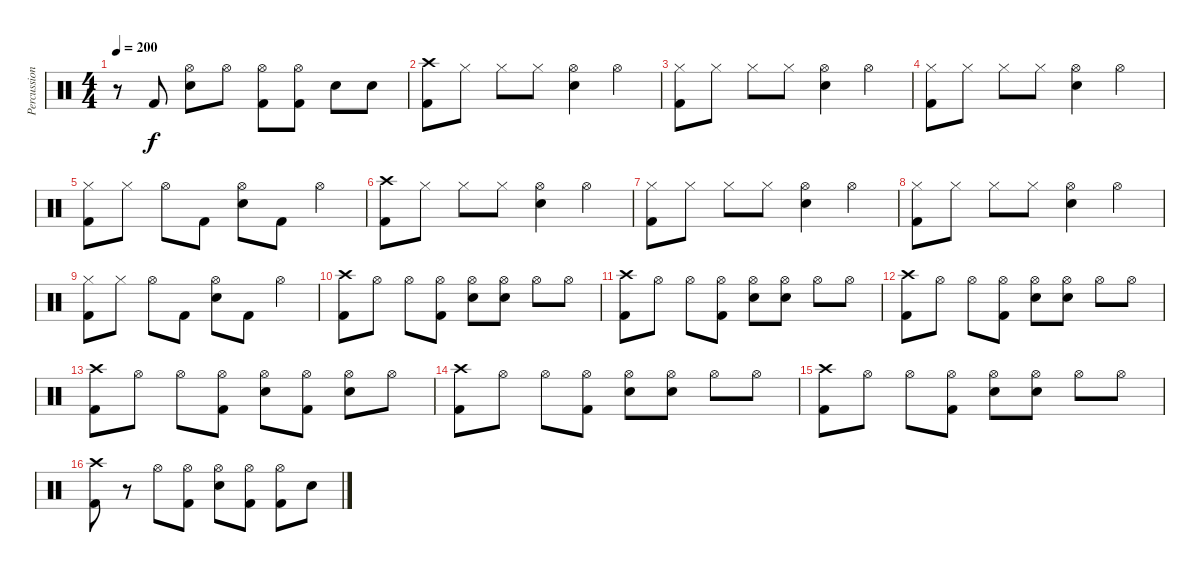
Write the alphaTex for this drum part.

\track ("Percussion" "Percussion") {instrument percussion}
\staff {score}
\articulation defaults
\ts (4 4)
\tempo 200
\clef neutral
\ks c
r.8{dy f} "Kick (hit) 2".8 ("Hi-Hat (open)" "Electric Snare (hit)").8 "Hi-Hat (open)".8 ("Hi-Hat (open)" "Kick (hit) 2").8 ("Hi-Hat (open)" "Kick (hit) 2").8 "Electric Snare (hit)".8 "Electric Snare (hit)".8 |
("Crash high (hit)" "Kick (hit) 2").8 "Hi-Hat (closed)".8 "Hi-Hat (closed)".8 "Hi-Hat (closed)".8 ("Hi-Hat (open)" "Electric Snare (hit)").4 "Hi-Hat (open)".4 |
("Hi-Hat (closed)" "Kick (hit) 2").8 "Hi-Hat (closed)".8 "Hi-Hat (closed)".8 "Hi-Hat (closed)".8 ("Hi-Hat (open)" "Electric Snare (hit)").4 "Hi-Hat (open)".4 |
("Hi-Hat (closed)" "Kick (hit) 2").8 "Hi-Hat (closed)".8 "Hi-Hat (closed)".8 "Hi-Hat (closed)".8 ("Hi-Hat (open)" "Electric Snare (hit)").4 "Hi-Hat (open)".4 |
("Hi-Hat (closed)" "Kick (hit) 2").8 "Hi-Hat (closed)".8 "Hi-Hat (open)".8 "Kick (hit) 2".8 ("Hi-Hat (open)" "Electric Snare (hit)").8 "Kick (hit) 2".8 "Hi-Hat (open)".4 |
("Crash high (hit)" "Kick (hit) 2").8 "Hi-Hat (closed)".8 "Hi-Hat (closed)".8 "Hi-Hat (closed)".8 ("Hi-Hat (open)" "Electric Snare (hit)").4 "Hi-Hat (open)".4 |
("Hi-Hat (closed)" "Kick (hit) 2").8 "Hi-Hat (closed)".8 "Hi-Hat (closed)".8 "Hi-Hat (closed)".8 ("Hi-Hat (open)" "Electric Snare (hit)").4 "Hi-Hat (open)".4 |
("Hi-Hat (closed)" "Kick (hit) 2").8 "Hi-Hat (closed)".8 "Hi-Hat (closed)".8 "Hi-Hat (closed)".8 ("Hi-Hat (open)" "Electric Snare (hit)").4 "Hi-Hat (open)".4 |
("Hi-Hat (closed)" "Kick (hit) 2").8 "Hi-Hat (closed)".8 "Hi-Hat (open)".8 "Kick (hit) 2".8 ("Hi-Hat (open)" "Electric Snare (hit)").8 "Kick (hit) 2".8 "Hi-Hat (open)".4 |
("Crash high (hit)" "Kick (hit) 2").8 "Hi-Hat (open)".8 "Hi-Hat (open)".8 ("Hi-Hat (open)" "Kick (hit) 2").8 ("Hi-Hat (open)" "Electric Snare (hit)").8 ("Hi-Hat (open)" "Electric Snare (hit)").8 "Hi-Hat (open)".8 "Hi-Hat (open)".8 |
("Crash high (hit)" "Kick (hit) 2").8 "Hi-Hat (open)".8 "Hi-Hat (open)".8 ("Hi-Hat (open)" "Kick (hit) 2").8 ("Hi-Hat (open)" "Electric Snare (hit)").8 ("Hi-Hat (open)" "Electric Snare (hit)").8 "Hi-Hat (open)".8 "Hi-Hat (open)".8 |
("Crash high (hit)" "Kick (hit) 2").8 "Hi-Hat (open)".8 "Hi-Hat (open)".8 ("Hi-Hat (open)" "Kick (hit) 2").8 ("Hi-Hat (open)" "Electric Snare (hit)").8 ("Hi-Hat (open)" "Electric Snare (hit)").8 "Hi-Hat (open)".8 "Hi-Hat (open)".8 |
("Crash high (hit)" "Kick (hit) 2").8 "Hi-Hat (open)".8 "Hi-Hat (open)".8 ("Hi-Hat (open)" "Kick (hit) 2").8 ("Hi-Hat (open)" "Electric Snare (hit)").8 ("Hi-Hat (open)" "Kick (hit) 2").8 ("Hi-Hat (open)" "Electric Snare (hit)").8 "Hi-Hat (open)".8 |
("Crash high (hit)" "Kick (hit) 2").8 "Hi-Hat (open)".8 "Hi-Hat (open)".8 ("Hi-Hat (open)" "Kick (hit) 2").8 ("Hi-Hat (open)" "Electric Snare (hit)").8 ("Hi-Hat (open)" "Electric Snare (hit)").8 "Hi-Hat (open)".8 "Hi-Hat (open)".8 |
("Crash high (hit)" "Kick (hit) 2").8 "Hi-Hat (open)".8 "Hi-Hat (open)".8 ("Hi-Hat (open)" "Kick (hit) 2").8 ("Hi-Hat (open)" "Electric Snare (hit)").8 ("Hi-Hat (open)" "Electric Snare (hit)").8 "Hi-Hat (open)".8 "Hi-Hat (open)".8 |
("Crash high (hit)" "Kick (hit) 2").8 r.8 "Hi-Hat (open)".8 ("Hi-Hat (open)" "Kick (hit) 2").8 ("Hi-Hat (open)" "Electric Snare (hit)").8 ("Hi-Hat (open)" "Kick (hit) 2").8 ("Hi-Hat (open)" "Kick (hit) 2").8 "Electric Snare (hit)".8
